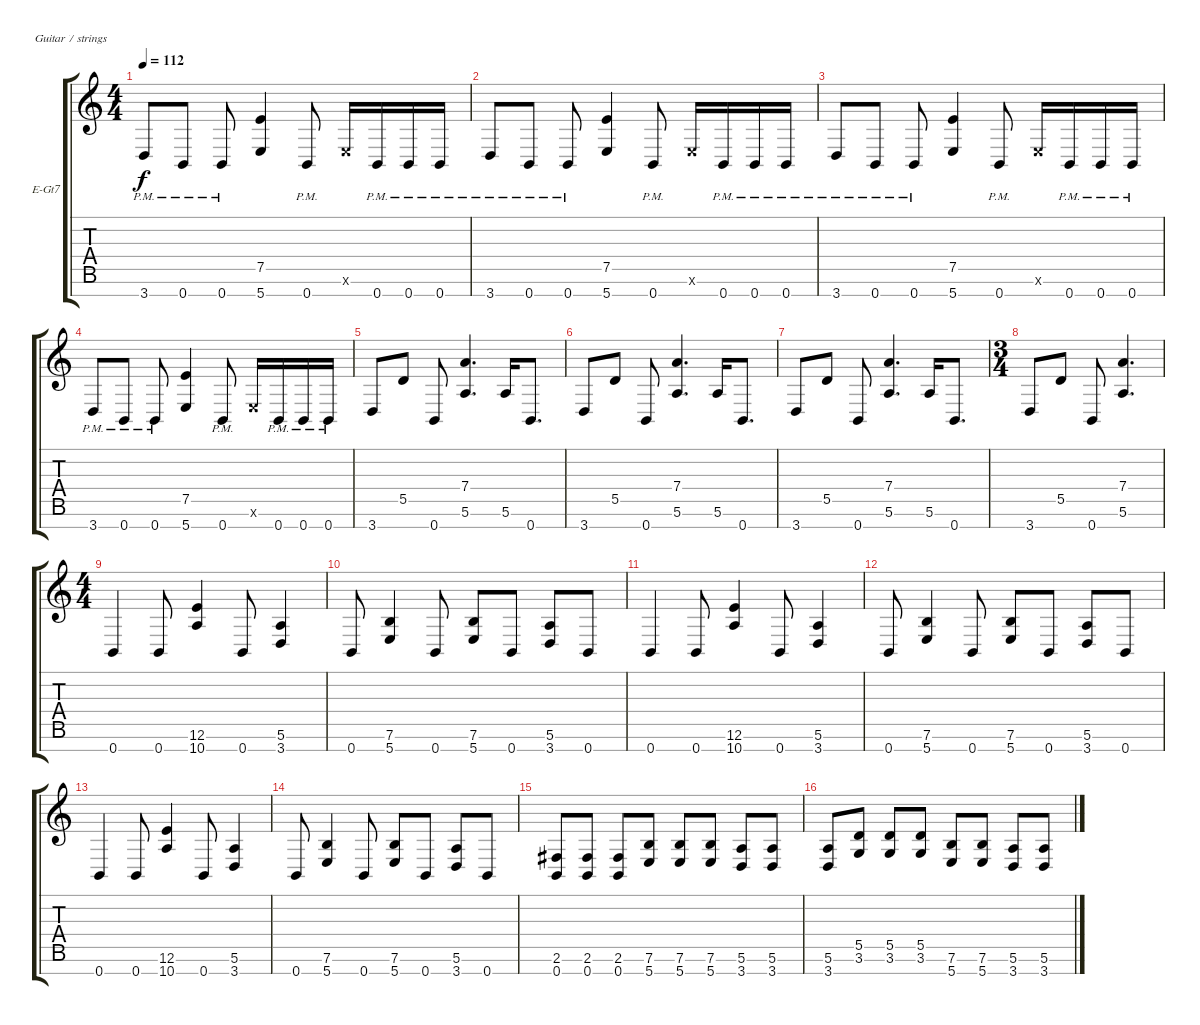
\bracketExtendMode groupsimilarinstruments
\firstSystemTrackNameOrientation horizontal
\otherSystemsTrackNameOrientation horizontal
\track ("Adam Jones" "E-Gt7") {mute instrument distortionguitar}
\staff {score tabs}
\tuning (E4 B3 G3 D3 A2 E2 B1)
\ts (4 4)
\tempo 112
\clef g2
\ks c
3.7{pm}.8{dy f} 0.7{pm}.8 0.7{pm}.8 (5.7 7.5).4 0.7{pm}.8 0.6{x}.16 0.7{pm}.16 0.7{pm}.16 0.7{pm}.16 |
3.7{pm}.8 0.7{pm}.8 0.7{pm}.8 (5.7 7.5).4 0.7{pm}.8 0.6{x}.16 0.7{pm}.16 0.7{pm}.16 0.7{pm}.16 |
3.7{pm}.8 0.7{pm}.8 0.7{pm}.8 (5.7 7.5).4 0.7{pm}.8 0.6{x}.16 0.7{pm}.16 0.7{pm}.16 0.7{pm}.16 |
3.7{pm}.8 0.7{pm}.8 0.7{pm}.8 (5.7 7.5).4 0.7{pm}.8 0.6{x}.16 0.7{pm}.16 0.7{pm}.16 0.7{pm}.16 |
3.7.8 5.5.8 0.7.8 (5.6 7.4).4{d} 5.6.16 0.7.8{d} |
3.7.8 5.5.8 0.7.8 (5.6 7.4).4{d} 5.6.16 0.7.8{d} |
3.7.8 5.5.8 0.7.8 (5.6 7.4).4{d} 5.6.16 0.7.8{d} |
\ts (3 4)
\beaming (8 2 2 2)
3.7.8 5.5.8 0.7.8 (5.6 7.4).4{d} |
\ts (4 4)
\beaming (8 2 2 2 2)
0.7.4 0.7.8 (12.6 10.7).4 0.7.8 (3.7 5.6).4 |
0.7.8 (5.7 7.6).4 0.7.8 (5.7 7.6).8 0.7.8 (3.7 5.6).8 0.7.8 |
0.7.4 0.7.8 (12.6 10.7).4 0.7.8 (3.7 5.6).4 |
0.7.8 (5.7 7.6).4 0.7.8 (5.7 7.6).8 0.7.8 (3.7 5.6).8 0.7.8 |
0.7.4 0.7.8 (12.6 10.7).4 0.7.8 (3.7 5.6).4 |
0.7.8 (5.7 7.6).4 0.7.8 (5.7 7.6).8 0.7.8 (3.7 5.6).8 0.7.8 |
(0.7 2.6).8 (0.7 2.6).8 (0.7 2.6).8 (7.6 5.7).8 (7.6 5.7).8 (7.6 5.7).8 (3.7 5.6).8 (3.7 5.6).8 |
(3.7 5.6).8 (3.6 5.5).8 (3.6 5.5).8 (3.6 5.5).8 (7.6 5.7).8 (7.6 5.7).8 (3.7 5.6).8 (3.7 5.6).8
